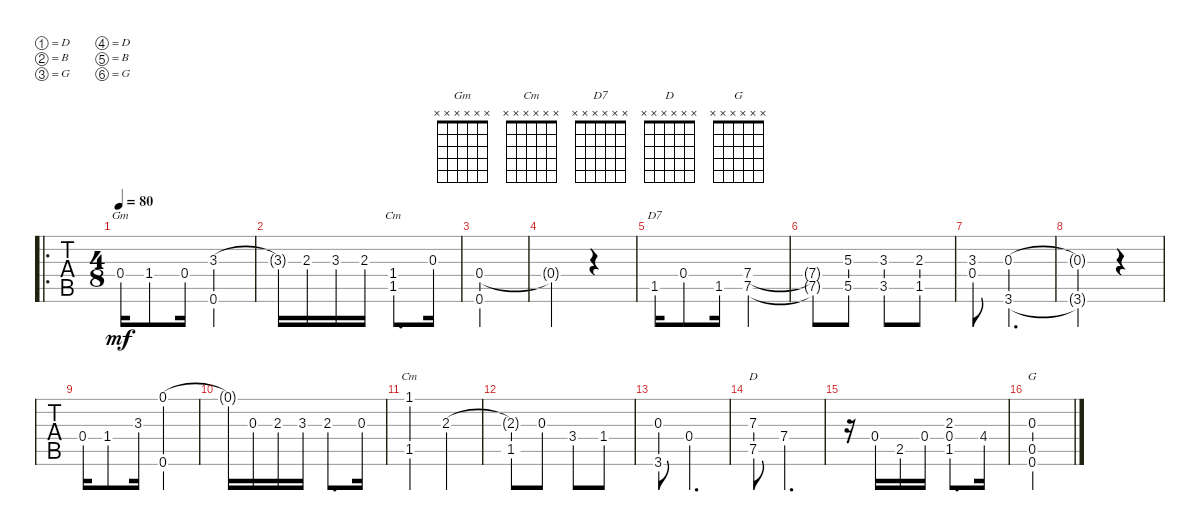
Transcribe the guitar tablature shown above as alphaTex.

\defaultSystemsLayout 4
\bracketExtendMode groupsimilarinstruments
\singleTrackTrackNamePolicy hidden
\multiTrackTrackNamePolicy hidden
\otherSystemsTrackNameOrientation horizontal
\track ("Steel Guitar" "S-Gt") {instrument acousticguitarsteel}
\staff {tabs}
\tuning (D4 B3 G3 D3 B2 G2)
\chord ("Gm" x x x x x x)
\chord ("Cm" x x x x x x)
\chord ("D7" x x x x x x)
\chord ("D" x x x x x x)
\chord ("G" x x x x x x)
\ro
\ts (4 8)
\tempo 80
\clef g2
\ks bb
0.4.16{ch "Gm" dy mf instrument acousticguitarsteel} 1.4.8 0.4.16 (3.3 0.6).4 |
3.3{t}.16 2.3.16 3.3.16 2.3.16 (1.4 1.5).8{d ch "Cm"} 0.3.16 |
(0.4 0.6).2 |
0.4{t}.4 r.4 |
1.5.16{ch "D7"} 0.4.8 1.5.16 (7.4 7.5).4 |
(7.4{t} 7.5{t}).8 (5.3 5.5).8 (3.3 3.5).8 (2.3 1.5).8 |
(3.3 0.4).8 (0.3 3.6).4{d} |
(0.3{t} 3.6{t}).4 r.4 |
0.4.16 1.4.8 3.3.16 (0.6 0.1).4 |
0.1{t}.16 0.3.16 2.3.16 3.3.16 2.3.8{d} 0.3.16 |
(1.1 1.5).4{ch "Cm"} 2.3.4 |
(2.3{t} 1.5).8 0.3.8 3.4.8 1.4.8 |
(0.3 3.6).8 0.4.4{d} |
(7.3 7.5).8{ch "D"} 7.4.4{d} |
r.16 0.4.16 2.5.16 0.4.16 (2.3 1.5 0.4).8{d} 4.4.16 |
(0.3 0.6 0.5).2{ch "G"}
